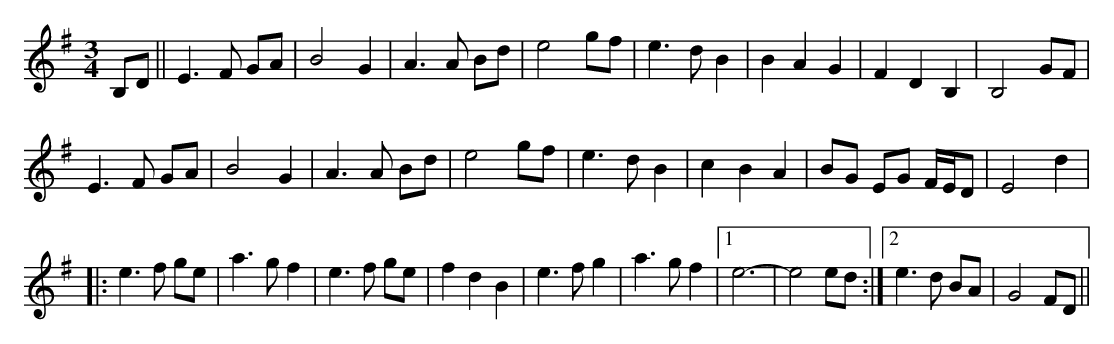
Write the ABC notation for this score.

X:1
M:3/4
K:Emin
B,D||E3 F GA|B4 G2|A3 A Bd|e4 gf|e3 d B2|B2 A2 G2|F2 D2 B,2|B,4 GF|
E3 F GA|B4 G2|A3 A Bd|e4 gf|e3 d B2|c2 B2 A2|BG EG F/E/D|E4 d2|
|:e3 f ge|a3g f2|e3 f ge|f2 d2 B2|e3 f g2|a3 g f2|1 e6-|e4ed:|2 e3 d BA|G4 FD||
